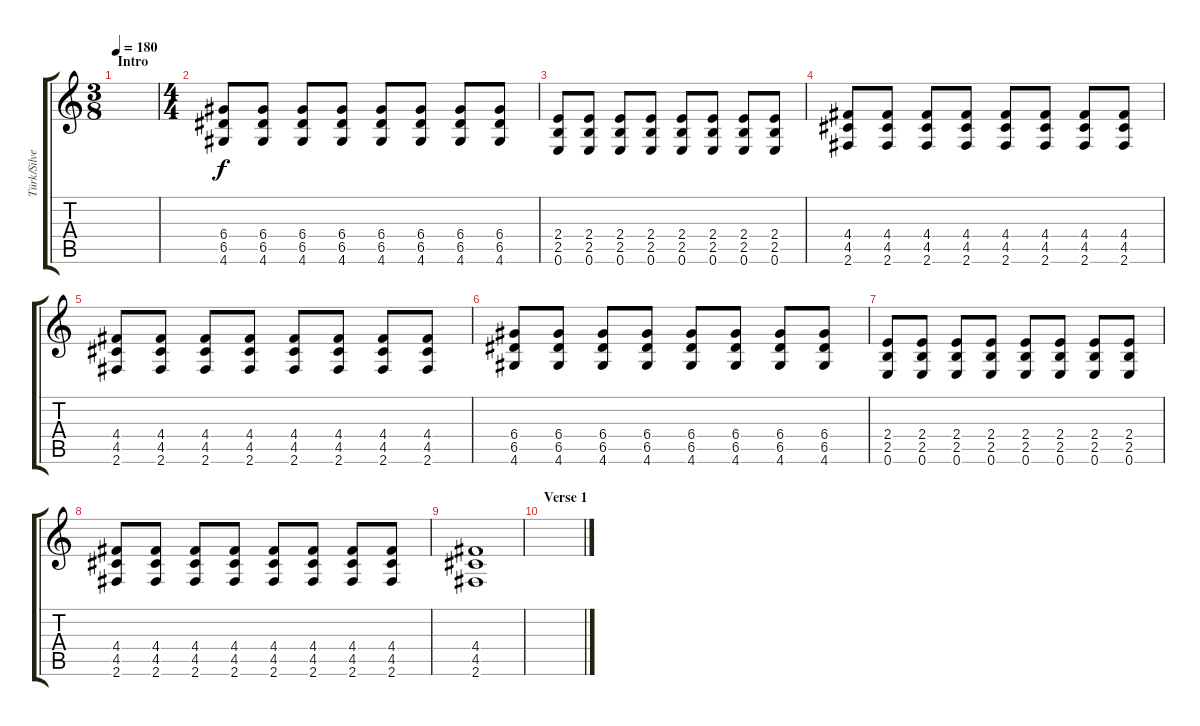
\track ("Türk/Silver 2" "Türk/Silve") {instrument distortionguitar}
\staff {score tabs}
\tuning (E4 B3 G3 D3 A2 E2) {hide}
\ts (3 8)
\section ("" "Intro")
\tempo 180
\clef g2
\ks c
|
\ts (4 4)
(6.4 6.5 4.6).8 (6.4 6.5 4.6).8 (6.4 6.5 4.6).8 (6.4 6.5 4.6).8 (6.4 6.5 4.6).8 (6.4 6.5 4.6).8 (6.4 6.5 4.6).8 (6.4 6.5 4.6).8 |
(2.4 2.5 0.6).8 (2.4 2.5 0.6).8 (2.4 2.5 0.6).8 (2.4 2.5 0.6).8 (2.4 2.5 0.6).8 (2.4 2.5 0.6).8 (2.4 2.5 0.6).8 (2.4 2.5 0.6).8 |
(4.4 4.5 2.6).8 (4.4 4.5 2.6).8 (4.4 4.5 2.6).8 (4.4 4.5 2.6).8 (4.4 4.5 2.6).8 (4.4 4.5 2.6).8 (4.4 4.5 2.6).8 (4.4 4.5 2.6).8 |
(4.4 4.5 2.6).8 (4.4 4.5 2.6).8 (4.4 4.5 2.6).8 (4.4 4.5 2.6).8 (4.4 4.5 2.6).8 (4.4 4.5 2.6).8 (4.4 4.5 2.6).8 (4.4 4.5 2.6).8 |
(6.4 6.5 4.6).8 (6.4 6.5 4.6).8 (6.4 6.5 4.6).8 (6.4 6.5 4.6).8 (6.4 6.5 4.6).8 (6.4 6.5 4.6).8 (6.4 6.5 4.6).8 (6.4 6.5 4.6).8 |
(2.4 2.5 0.6).8 (2.4 2.5 0.6).8 (2.4 2.5 0.6).8 (2.4 2.5 0.6).8 (2.4 2.5 0.6).8 (2.4 2.5 0.6).8 (2.4 2.5 0.6).8 (2.4 2.5 0.6).8 |
(4.4 4.5 2.6).8 (4.4 4.5 2.6).8 (4.4 4.5 2.6).8 (4.4 4.5 2.6).8 (4.4 4.5 2.6).8 (4.4 4.5 2.6).8 (4.4 4.5 2.6).8 (4.4 4.5 2.6).8 |
(4.4 4.5 2.6).1 |
\section ("" "Verse 1")
